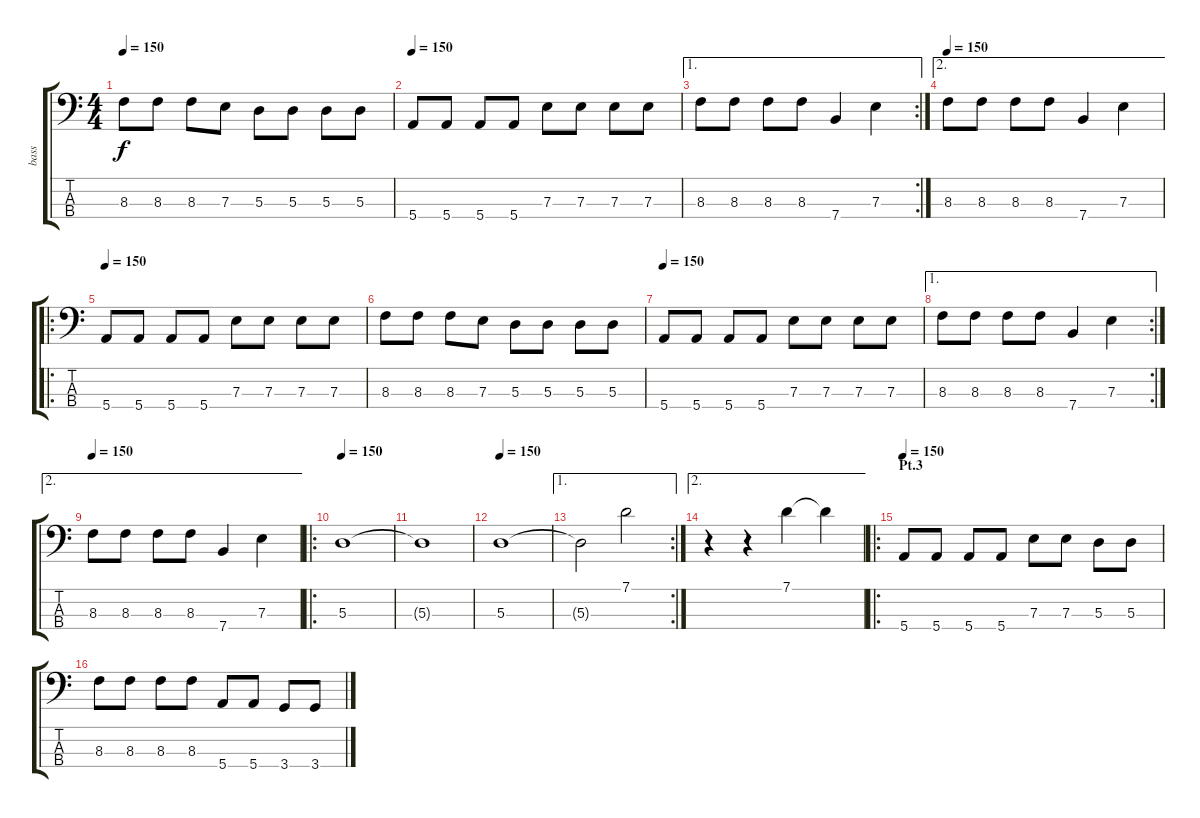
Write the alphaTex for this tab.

\track ("bass" "bass") {instrument electricbassfinger}
\staff {score tabs}
\tuning (G2 D2 A1 E1) {hide}
\ts (4 4)
\tempo 150
\clef f4
\ks c
8.3.8{dy f} 8.3.8 8.3.8 7.3.8 5.3.8 5.3.8 5.3.8 5.3.8 |
\tempo 150
5.4.8 5.4.8 5.4.8 5.4.8 7.3.8 7.3.8 7.3.8 7.3.8 |
\ae 1
\rc 2
8.3.8 8.3.8 8.3.8 8.3.8 7.4.4 7.3.4 |
\ae 2
\tempo 150
8.3.8 8.3.8 8.3.8 8.3.8 7.4.4 7.3.4 |
\ro
\tempo 150
5.4.8 5.4.8 5.4.8 5.4.8 7.3.8 7.3.8 7.3.8 7.3.8 |
8.3.8 8.3.8 8.3.8 7.3.8 5.3.8 5.3.8 5.3.8 5.3.8 |
\tempo 150
5.4.8 5.4.8 5.4.8 5.4.8 7.3.8 7.3.8 7.3.8 7.3.8 |
\ae 1
\rc 2
8.3.8 8.3.8 8.3.8 8.3.8 7.4.4 7.3.4 |
\ae 2
\tempo 150
8.3.8 8.3.8 8.3.8 8.3.8 7.4.4 7.3.4 |
\ro
\tempo 150
5.3.1 |
5.3{t}.1 |
\tempo 150
5.3.1 |
\ae 1
\rc 2
5.3{t}.2 7.1.2 |
\ae 2
r.4 r.4 7.1.4 7.1{t}.4 |
\ro
\section ("" "Pt.3")
\tempo 150
5.4.8 5.4.8 5.4.8 5.4.8 7.3.8 7.3.8 5.3.8 5.3.8 |
8.3.8 8.3.8 8.3.8 8.3.8 5.4.8 5.4.8 3.4.8 3.4{ss}.8
